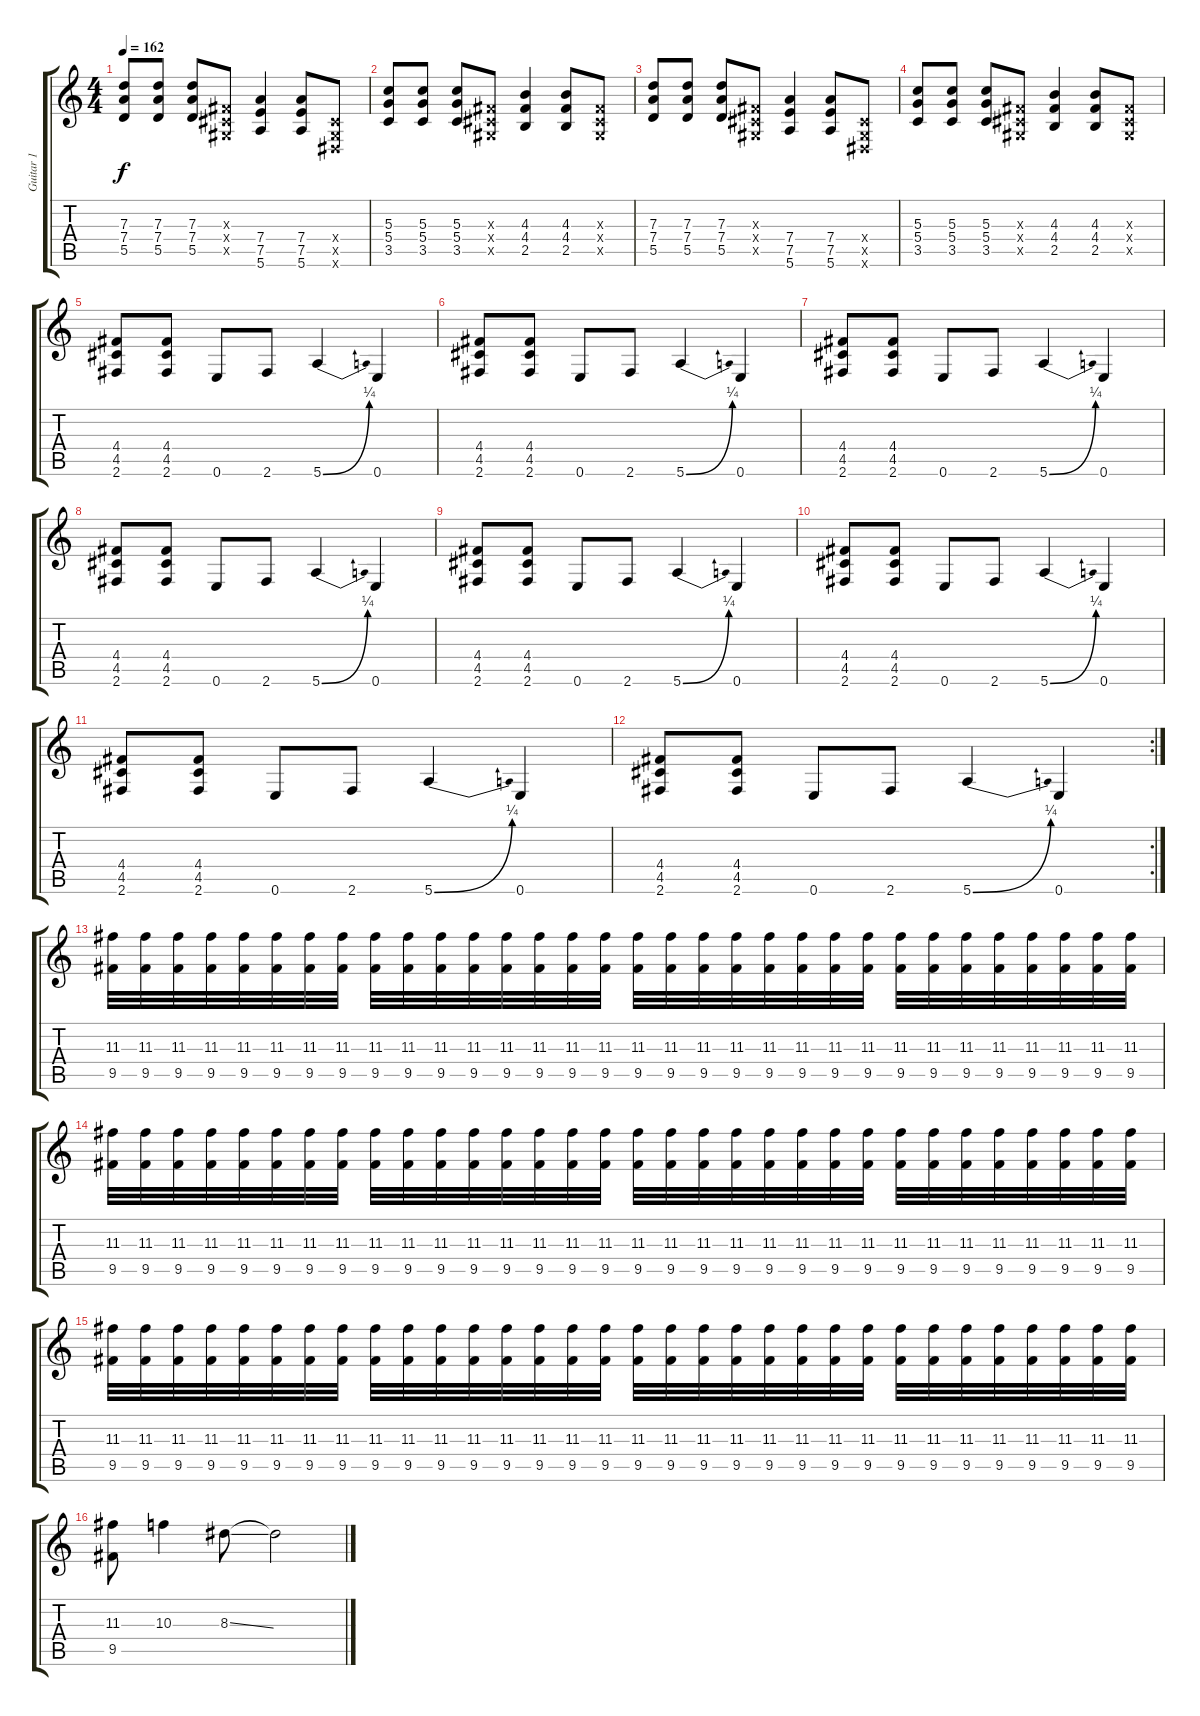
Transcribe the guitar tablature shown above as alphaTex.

\track ("Guitar 1" "Guitar 1") {instrument distortionguitar}
\staff {score tabs}
\tuning (E4 B3 G3 D3 A2 E2) {hide}
\ts (4 4)
\tempo 162
\clef g2
\ks c
(7.3 7.4 5.5).8{dy f} (7.3 7.4 5.5).8 (7.3 7.4 5.5).8 (-1.3{x} -1.4{x} -1.5{x}).8 (7.4 7.5 5.6).4 (7.4 7.5 5.6).8 (-1.4{x} -1.5{x} -1.6{x}).8 |
(5.3 5.4 3.5).8 (5.3 5.4 3.5).8 (5.3 5.4 3.5).8 (-1.3{x} -1.4{x} -1.5{x}).8 (4.3 4.4 2.5).4 (4.3 4.4 2.5).8 (-1.3{x} -1.4{x} -1.5{x}).8 |
(7.3 7.4 5.5).8 (7.3 7.4 5.5).8 (7.3 7.4 5.5).8 (-1.3{x} -1.4{x} -1.5{x}).8 (7.4 7.5 5.6).4 (7.4 7.5 5.6).8 (-1.4{x} -1.5{x} -1.6{x}).8 |
(5.3 5.4 3.5).8 (5.3 5.4 3.5).8 (5.3 5.4 3.5).8 (-1.3{x} -1.4{x} -1.5{x}).8 (4.3 4.4 2.5).4 (4.3 4.4 2.5).8 (-1.3{x} -1.4{x} -1.5{x}).8 |
(4.4 4.5 2.6).8 (4.4 4.5 2.6).8 0.6.8 2.6.8 5.6{be (bend 0 0 60 1)}.4 0.6.4 |
(4.4 4.5 2.6).8 (4.4 4.5 2.6).8 0.6.8 2.6.8 5.6{be (bend 0 0 60 1)}.4 0.6.4 |
(4.4 4.5 2.6).8 (4.4 4.5 2.6).8 0.6.8 2.6.8 5.6{be (bend 0 0 60 1)}.4 0.6.4 |
(4.4 4.5 2.6).8 (4.4 4.5 2.6).8 0.6.8 2.6.8 5.6{be (bend 0 0 60 1)}.4 0.6.4 |
(4.4 4.5 2.6).8 (4.4 4.5 2.6).8 0.6.8 2.6.8 5.6{be (bend 0 0 60 1)}.4 0.6.4 |
(4.4 4.5 2.6).8 (4.4 4.5 2.6).8 0.6.8 2.6.8 5.6{be (bend 0 0 60 1)}.4 0.6.4 |
(4.4 4.5 2.6).8 (4.4 4.5 2.6).8 0.6.8 2.6.8 5.6{be (bend 0 0 60 1)}.4 0.6.4 |
\rc 2
(4.4 4.5 2.6).8 (4.4 4.5 2.6).8 0.6.8 2.6.8 5.6{be (bend 0 0 60 1)}.4 0.6.4 |
(11.3 9.5).32 (11.3 9.5).32 (11.3 9.5).32 (11.3 9.5).32 (11.3 9.5).32 (11.3 9.5).32 (11.3 9.5).32 (11.3 9.5).32 (11.3 9.5).32 (11.3 9.5).32 (11.3 9.5).32 (11.3 9.5).32 (11.3 9.5).32 (11.3 9.5).32 (11.3 9.5).32 (11.3 9.5).32 (11.3 9.5).32 (11.3 9.5).32 (11.3 9.5).32 (11.3 9.5).32 (11.3 9.5).32 (11.3 9.5).32 (11.3 9.5).32 (11.3 9.5).32 (11.3 9.5).32 (11.3 9.5).32 (11.3 9.5).32 (11.3 9.5).32 (11.3 9.5).32 (11.3 9.5).32 (11.3 9.5).32 (11.3 9.5).32 |
(11.3 9.5).32 (11.3 9.5).32 (11.3 9.5).32 (11.3 9.5).32 (11.3 9.5).32 (11.3 9.5).32 (11.3 9.5).32 (11.3 9.5).32 (11.3 9.5).32 (11.3 9.5).32 (11.3 9.5).32 (11.3 9.5).32 (11.3 9.5).32 (11.3 9.5).32 (11.3 9.5).32 (11.3 9.5).32 (11.3 9.5).32 (11.3 9.5).32 (11.3 9.5).32 (11.3 9.5).32 (11.3 9.5).32 (11.3 9.5).32 (11.3 9.5).32 (11.3 9.5).32 (11.3 9.5).32 (11.3 9.5).32 (11.3 9.5).32 (11.3 9.5).32 (11.3 9.5).32 (11.3 9.5).32 (11.3 9.5).32 (11.3 9.5).32 |
(11.3 9.5).32 (11.3 9.5).32 (11.3 9.5).32 (11.3 9.5).32 (11.3 9.5).32 (11.3 9.5).32 (11.3 9.5).32 (11.3 9.5).32 (11.3 9.5).32 (11.3 9.5).32 (11.3 9.5).32 (11.3 9.5).32 (11.3 9.5).32 (11.3 9.5).32 (11.3 9.5).32 (11.3 9.5).32 (11.3 9.5).32 (11.3 9.5).32 (11.3 9.5).32 (11.3 9.5).32 (11.3 9.5).32 (11.3 9.5).32 (11.3 9.5).32 (11.3 9.5).32 (11.3 9.5).32 (11.3 9.5).32 (11.3 9.5).32 (11.3 9.5).32 (11.3 9.5).32 (11.3 9.5).32 (11.3 9.5).32 (11.3 9.5).32 |
(11.3 9.5).8 10.3.4 8.3{ss}.8 8.3{t}.2
